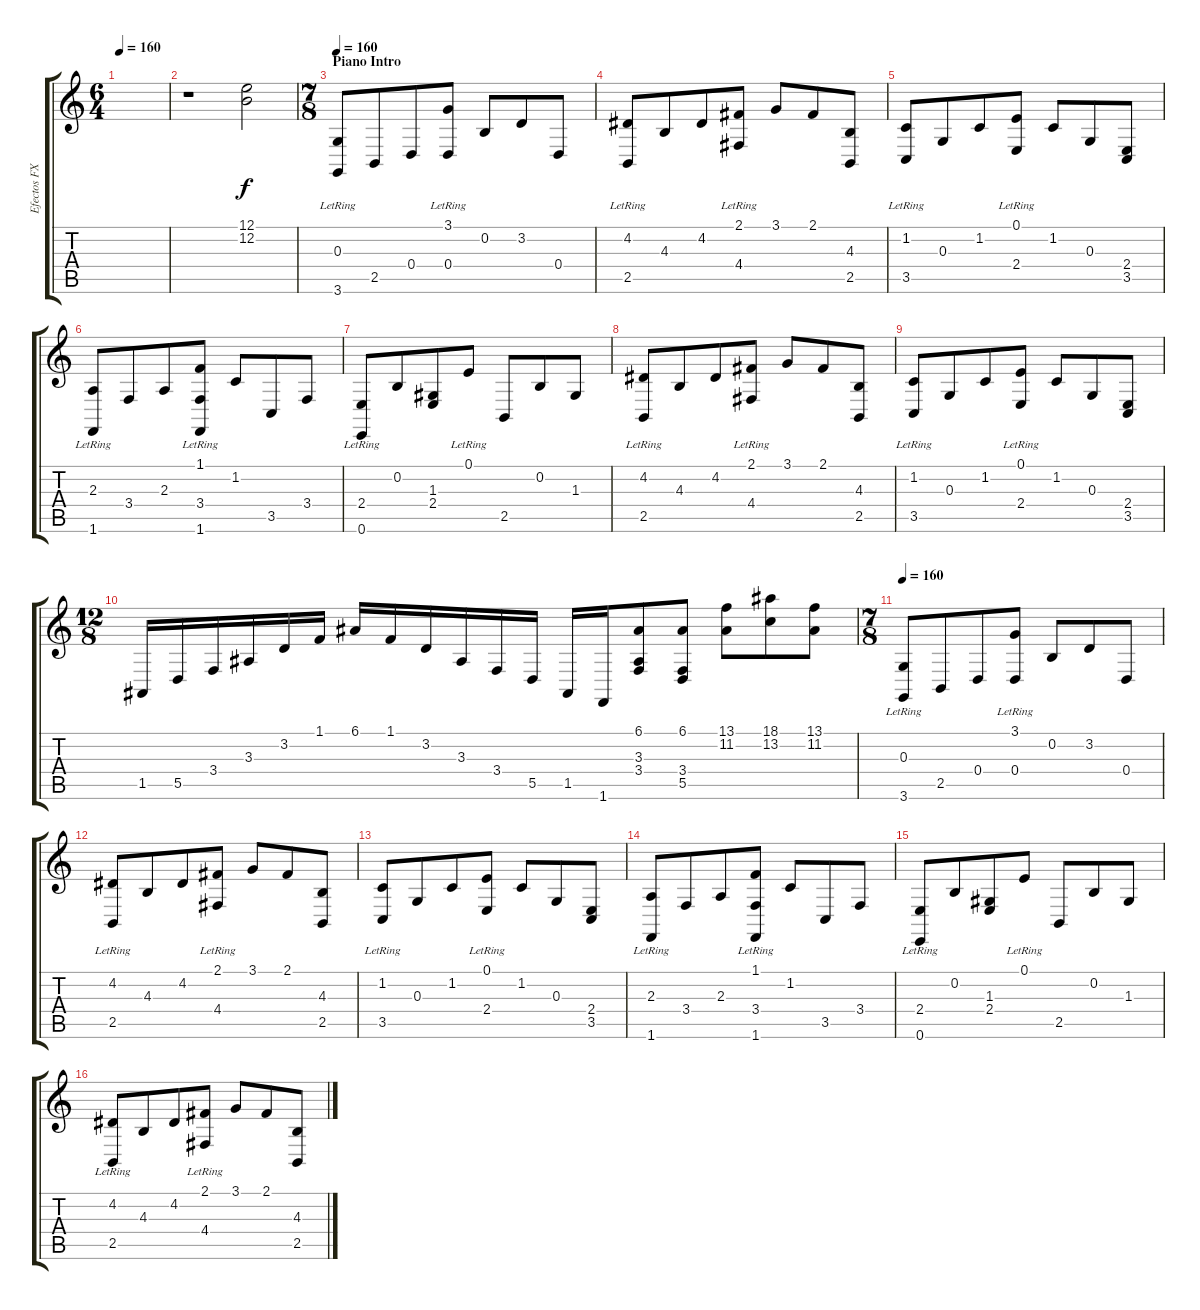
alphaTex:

\track ("Efectos FX" "Efectos FX") {instrument fx8scifi}
\staff {score tabs}
\tuning (E4 B3 G3 D3 A2 E2) {hide}
\ts (6 4)
\tempo 160
\tempo 120
\tempo 160
\clef g2
\ks c
|
r.1 (12.1 12.2).2{instrument reversecymbal} |
\ts (7 8)
\section ("" "Piano Intro ")
\tempo 160
(0.3{lr} 3.6{lr}).8{volume 13 balance 16 instrument electricgrandpiano} 2.5.8 0.4.8 (3.1{lr} 0.4{lr}).8 0.2.8 3.2.8 0.4.8 |
(4.2{lr} 2.5{lr}).8 4.3.8 4.2.8 (2.1{lr} 4.4{lr}).8 3.1.8 2.1.8 (4.3 2.5).8 |
(1.2{lr} 3.5{lr}).8 0.3.8 1.2.8 (0.1{lr} 2.4{lr}).8 1.2.8 0.3.8 (2.4 3.5).8 |
(2.3{lr} 1.6{lr}).8 3.4.8 2.3.8 (1.1{lr} 3.4{lr} 1.6{lr}).8 1.2.8 3.5.8 3.4.8 |
(2.4{lr} 0.6{lr}).8 0.2.8 (1.3 2.4).8 0.1{lr}.8 2.5.8 0.2.8 1.3.8 |
(4.2{lr} 2.5{lr}).8 4.3.8 4.2.8 (2.1{lr} 4.4{lr}).8 3.1.8 2.1.8 (4.3 2.5).8 |
(1.2{lr} 3.5{lr}).8 0.3.8 1.2.8 (0.1{lr} 2.4{lr}).8 1.2.8 0.3.8 (2.4 3.5).8 |
\ts (12 8)
1.5.16 5.5.16 3.4.16 3.3.16 3.2.16 1.1.16 6.1.16 1.1.16 3.2.16 3.3.16 3.4.16 5.5.16 1.5.16 1.6.16 (6.1 3.3 3.4).8 (6.1 3.4 5.5).8 (13.1 11.2).8 (18.1 13.2).8 (13.1 11.2).8 |
\ts (7 8)
\tempo 160
(0.3{lr} 3.6{lr}).8 2.5.8 0.4.8 (3.1{lr} 0.4{lr}).8 0.2.8 3.2.8 0.4.8 |
(4.2{lr} 2.5{lr}).8 4.3.8 4.2.8 (2.1{lr} 4.4{lr}).8 3.1.8 2.1.8 (4.3 2.5).8 |
(1.2{lr} 3.5{lr}).8 0.3.8 1.2.8 (0.1{lr} 2.4{lr}).8 1.2.8 0.3.8 (2.4 3.5).8 |
(2.3{lr} 1.6{lr}).8 3.4.8 2.3.8 (1.1{lr} 3.4{lr} 1.6{lr}).8 1.2.8 3.5.8 3.4.8 |
(2.4{lr} 0.6{lr}).8 0.2.8 (1.3 2.4).8 0.1{lr}.8 2.5.8 0.2.8 1.3.8 |
(4.2{lr} 2.5{lr}).8 4.3.8 4.2.8 (2.1{lr} 4.4{lr}).8 3.1.8 2.1.8 (4.3 2.5).8
